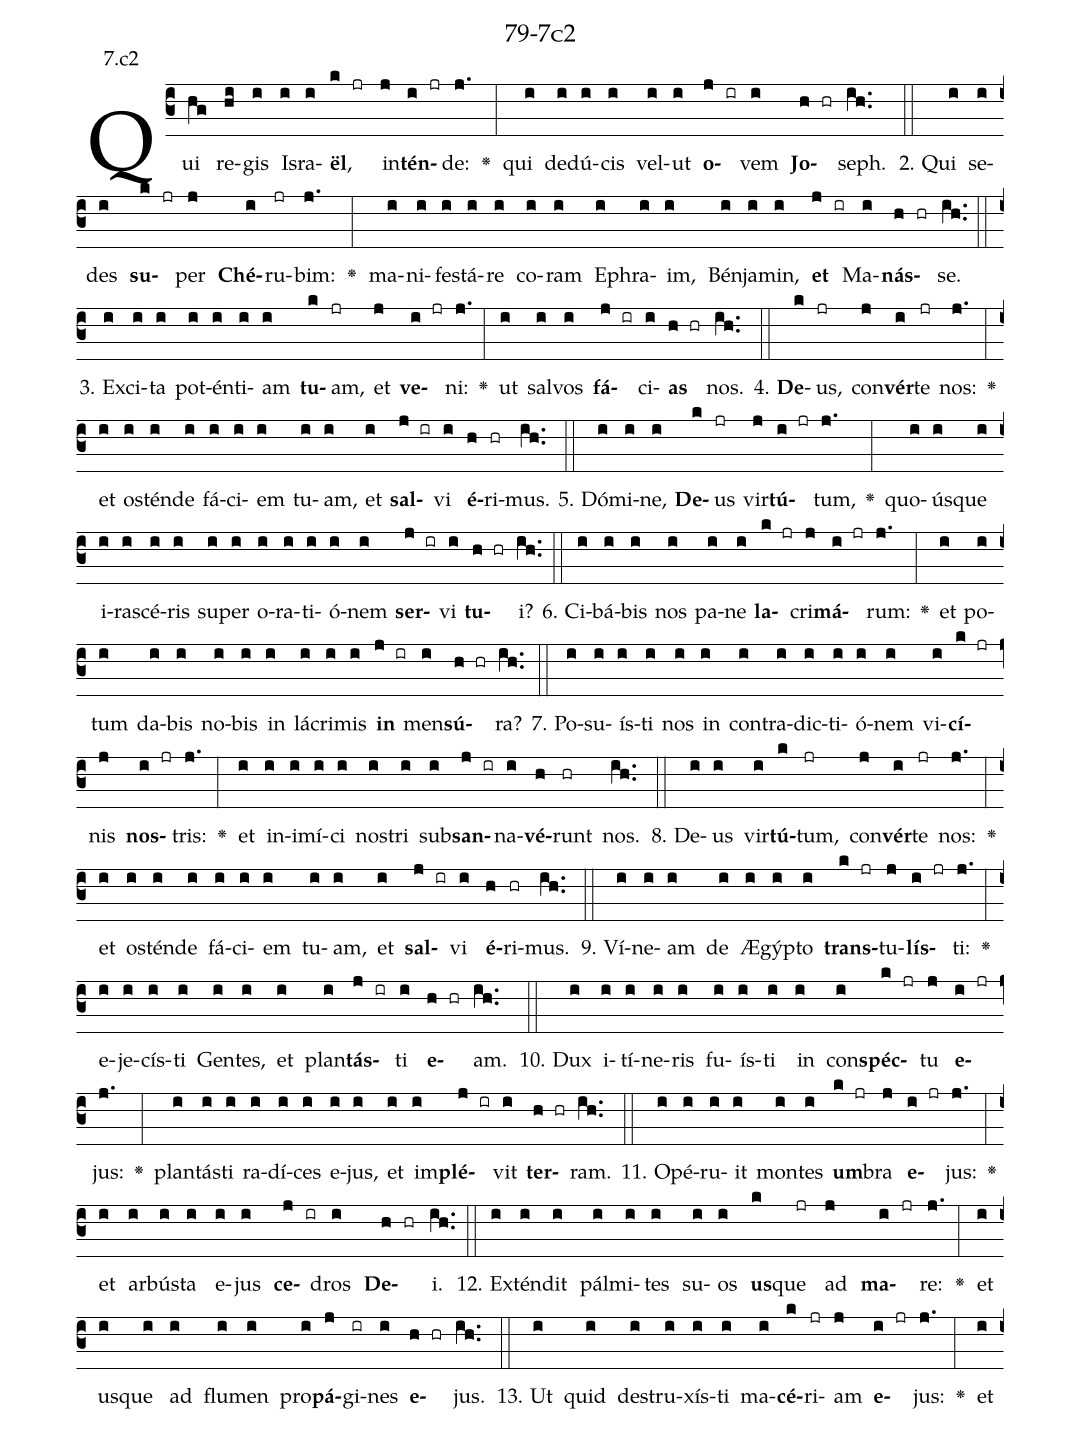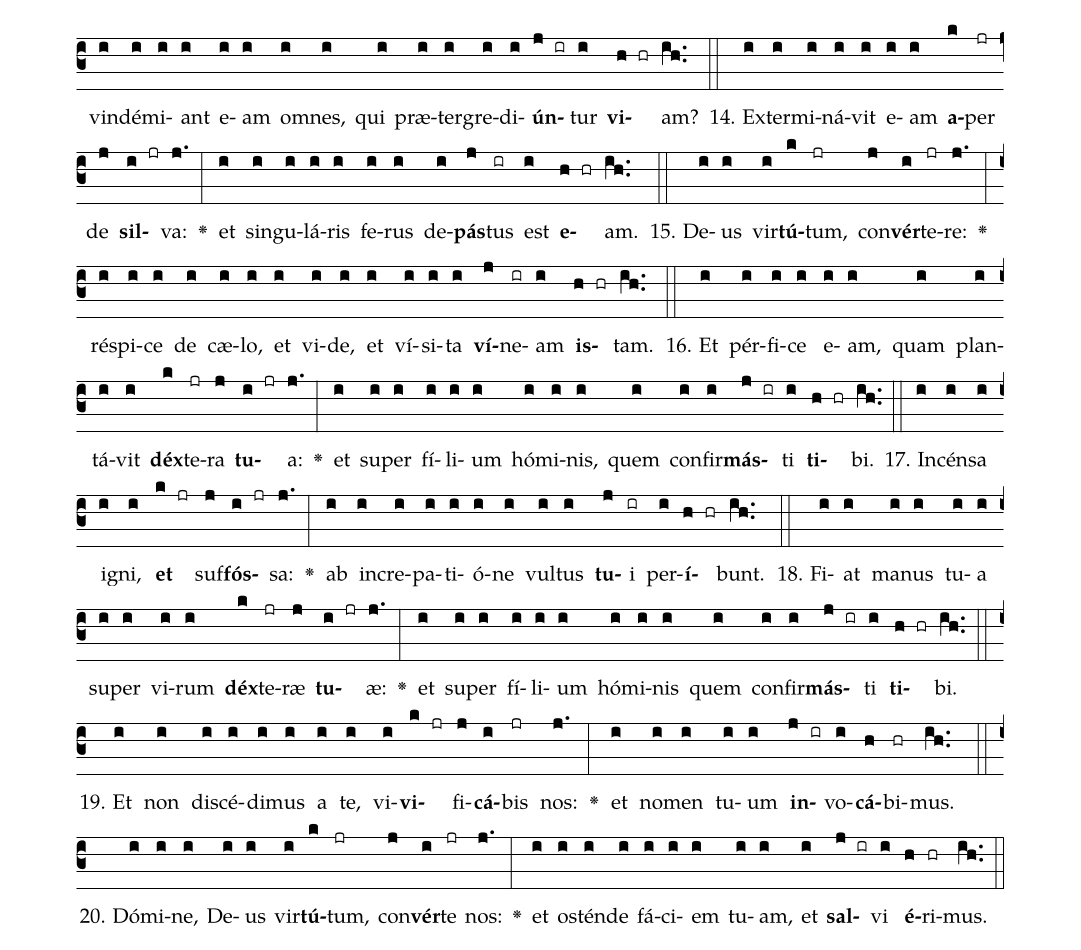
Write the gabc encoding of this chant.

name: 79-7c2;
annotation: 7.c2;
%%
(c3)Qui(hg) re(hi)gis(i) Is(i)ra(i)<b>ël</b>,(k jr) in(j)<b>tén</b>(i jr)de:(j.) <v>\greheightstar</v>(:) qui(i) de(i)dú(i)cis(i) vel(i)ut(i) <b>o</b>(j ir)vem(i) <b>Jo</b>(h hr)seph.(ih..) (::)
2. Qui(i) se(i)des(i) <b>su</b>(k jr)per(j) <b>Ché</b>(i)ru(jr)bim:(j.) <v>\greheightstar</v>(:) ma(i)ni(i)fes(i)tá(i)re(i) co(i)ram(i) E(i)phra(i)im,(i) Bén(i)ja(i)min,(i) <b>et</b>(j ir) Ma(i)<b>nás</b>(h hr)se.(ih..) (::)
3. Ex(i)ci(i)ta(i) pot(i)én(i)ti(i)am(i) <b>tu</b>(k)am,(jr) et(j) <b>ve</b>(i jr)ni:(j.) <v>\greheightstar</v>(:) ut(i) sal(i)vos(i) <b>fá</b>(j ir)ci(i)<b>as</b>(h hr) nos.(ih..) (::)
4. <b>De</b>(k)us,(jr) con(j)<b>vér</b>(i)te(jr) nos:(j.) <v>\greheightstar</v>(:) et(i) os(i)tén(i)de(i) fá(i)ci(i)em(i) tu(i)am,(i) et(i) <b>sal</b>(j ir)vi(i) <b>é</b>(h)ri(hr)mus.(ih..) (::)
5. Dó(i)mi(i)ne,(i) <b>De</b>(k)us(jr) vir(j)<b>tú</b>(i jr)tum,(j.) <v>\greheightstar</v>(:) quo(i)ús(i)que(i) i(i)ra(i)scé(i)ris(i) su(i)per(i) o(i)ra(i)ti(i)ó(i)nem(i) <b>ser</b>(j ir)vi(i) <b>tu</b>(h hr)i?(ih..) (::)
6. Ci(i)bá(i)bis(i) nos(i) pa(i)ne(i) <b>la</b>(k jr)cri(j)<b>má</b>(i jr)rum:(j.) <v>\greheightstar</v>(:) et(i) po(i)tum(i) da(i)bis(i) no(i)bis(i) in(i) lá(i)cri(i)mis(i) <b>in</b>(j ir) men(i)<b>sú</b>(h hr)ra?(ih..) (::)
7. Po(i)su(i)ís(i)ti(i) nos(i) in(i) con(i)tra(i)dic(i)ti(i)ó(i)nem(i) vi(i)<b>cí</b>(k jr)nis(j) <b>nos</b>(i jr)tris:(j.) <v>\greheightstar</v>(:) et(i) in(i)i(i)mí(i)ci(i) nos(i)tri(i) sub(i)<b>san</b>(j ir)na(i)<b>vé</b>(h)runt(hr) nos.(ih..) (::)
8. De(i)us(i) vir(i)<b>tú</b>(k)tum,(jr) con(j)<b>vér</b>(i)te(jr) nos:(j.) <v>\greheightstar</v>(:) et(i) os(i)tén(i)de(i) fá(i)ci(i)em(i) tu(i)am,(i) et(i) <b>sal</b>(j ir)vi(i) <b>é</b>(h)ri(hr)mus.(ih..) (::)
9. Ví(i)ne(i)am(i) de(i) Æ(i)gýp(i)to(i) <b>trans</b>(k jr)tu(j)<b>lís</b>(i jr)ti:(j.) <v>\greheightstar</v>(:) e(i)je(i)cís(i)ti(i) Gen(i)tes,(i) et(i) plan(i)<b>tás</b>(j ir)ti(i) <b>e</b>(h hr)am.(ih..) (::)
10. Dux(i) i(i)tí(i)ne(i)ris(i) fu(i)ís(i)ti(i) in(i) con(i)<b>spéc</b>(k jr)tu(j) <b>e</b>(i jr)jus:(j.) <v>\greheightstar</v>(:) plan(i)tás(i)ti(i) ra(i)dí(i)ces(i) e(i)jus,(i) et(i) im(i)<b>plé</b>(j ir)vit(i) <b>ter</b>(h hr)ram.(ih..) (::)
11. O(i)pé(i)ru(i)it(i) mon(i)tes(i) <b>um</b>(k jr)bra(j) <b>e</b>(i jr)jus:(j.) <v>\greheightstar</v>(:) et(i) ar(i)bús(i)ta(i) e(i)jus(i) <b>ce</b>(j ir)dros(i) <b>De</b>(h hr)i.(ih..) (::)
12. Ex(i)tén(i)dit(i) pál(i)mi(i)tes(i) su(i)os(i) <b>us</b>(k)que(jr) ad(j) <b>ma</b>(i jr)re:(j.) <v>\greheightstar</v>(:) et(i) us(i)que(i) ad(i) flu(i)men(i) pro(i)<b>pá</b>(j)gi(ir)nes(i) <b>e</b>(h hr)jus.(ih..) (::)
13. Ut(i) quid(i) de(i)stru(i)xís(i)ti(i) ma(i)<b>cé</b>(k)ri(jr)am(j) <b>e</b>(i jr)jus:(j.) <v>\greheightstar</v>(:) et(i) vin(i)dé(i)mi(i)ant(i) e(i)am(i) om(i)nes,(i) qui(i) præ(i)ter(i)gre(i)di(i)<b>ún</b>(j ir)tur(i) <b>vi</b>(h hr)am?(ih..) (::)
14. Ex(i)ter(i)mi(i)ná(i)vit(i) e(i)am(i) <b>a</b>(k)per(jr) de(j) <b>sil</b>(i jr)va:(j.) <v>\greheightstar</v>(:) et(i) sin(i)gu(i)lá(i)ris(i) fe(i)rus(i) de(i)<b>pás</b>(j)tus(ir) est(i) <b>e</b>(h hr)am.(ih..) (::)
15. De(i)us(i) vir(i)<b>tú</b>(k)tum,(jr) con(j)<b>vér</b>(i)te(jr)re:(j.) <v>\greheightstar</v>(:) ré(i)spi(i)ce(i) de(i) cæ(i)lo,(i) et(i) vi(i)de,(i) et(i) ví(i)si(i)ta(i) <b>ví</b>(j)ne(ir)am(i) <b>is</b>(h hr)tam.(ih..) (::)
16. Et(i) pér(i)fi(i)ce(i) e(i)am,(i) quam(i) plan(i)tá(i)vit(i) <b>déx</b>(k)te(jr)ra(j) <b>tu</b>(i jr)a:(j.) <v>\greheightstar</v>(:) et(i) su(i)per(i) fí(i)li(i)um(i) hó(i)mi(i)nis,(i) quem(i) con(i)fir(i)<b>más</b>(j ir)ti(i) <b>ti</b>(h hr)bi.(ih..) (::)
17. In(i)cén(i)sa(i) i(i)gni,(i) <b>et</b>(k jr) suf(j)<b>fós</b>(i jr)sa:(j.) <v>\greheightstar</v>(:) ab(i) in(i)cre(i)pa(i)ti(i)ó(i)ne(i) vul(i)tus(i) <b>tu</b>(j)i(ir) per(i)<b>í</b>(h hr)bunt.(ih..) (::)
18. Fi(i)at(i) ma(i)nus(i) tu(i)a(i) su(i)per(i) vi(i)rum(i) <b>déx</b>(k)te(jr)ræ(j) <b>tu</b>(i jr)æ:(j.) <v>\greheightstar</v>(:) et(i) su(i)per(i) fí(i)li(i)um(i) hó(i)mi(i)nis(i) quem(i) con(i)fir(i)<b>más</b>(j ir)ti(i) <b>ti</b>(h hr)bi.(ih..) (::)
19. Et(i) non(i) di(i)scé(i)di(i)mus(i) a(i) te,(i) vi(i)<b>vi</b>(k jr)fi(j)<b>cá</b>(i)bis(jr) nos:(j.) <v>\greheightstar</v>(:) et(i) no(i)men(i) tu(i)um(i) <b>in</b>(j ir)vo(i)<b>cá</b>(h)bi(hr)mus.(ih..) (::)
20. Dó(i)mi(i)ne,(i) De(i)us(i) vir(i)<b>tú</b>(k)tum,(jr) con(j)<b>vér</b>(i)te(jr) nos:(j.) <v>\greheightstar</v>(:) et(i) os(i)tén(i)de(i) fá(i)ci(i)em(i) tu(i)am,(i) et(i) <b>sal</b>(j ir)vi(i) <b>é</b>(h)ri(hr)mus.(ih..) (::)
